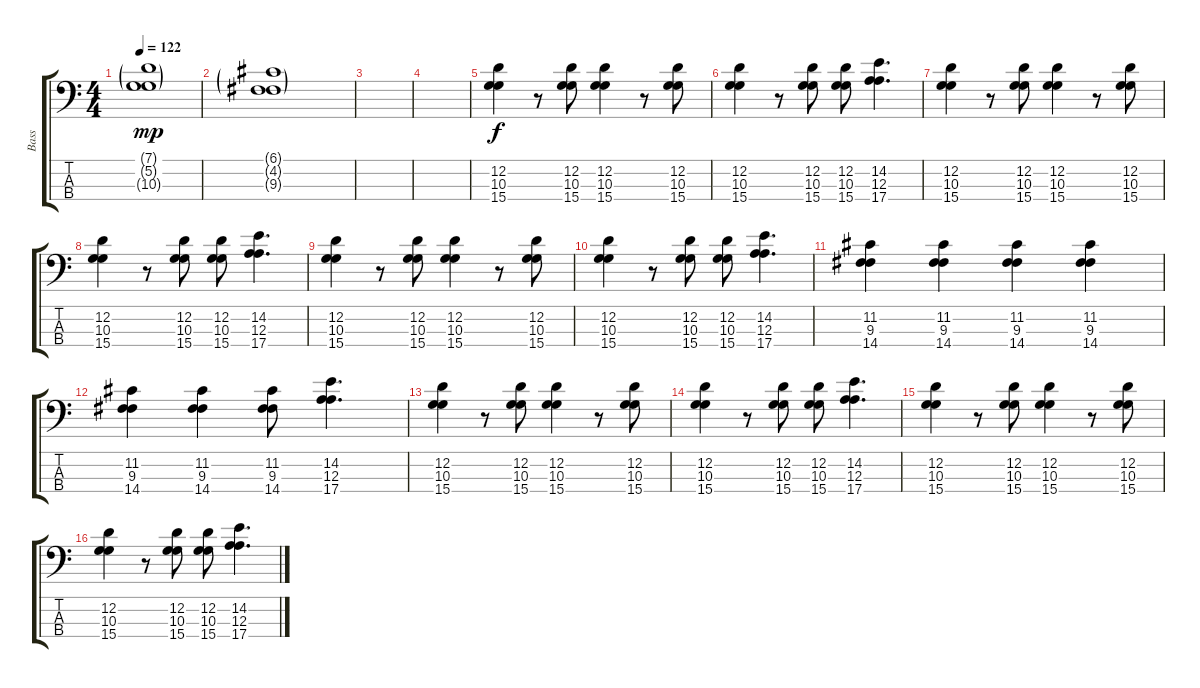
\track ("Bass" "Bass") {instrument electricbassfinger}
\staff {score tabs}
\tuning (G2 D2 A1 E1) {hide}
\ts (4 4)
\tempo 122
\clef f4
\ks c
(7.1{g} 5.2{g} 10.3{g}).1{dy mp} |
(6.1{g} 4.2{g} 9.3{g}).1 |
|
|
(12.2 10.3 15.4).4{dy f volume 12} r.8 (12.2 10.3 15.4).8 (12.2 10.3 15.4).4 r.8 (12.2 10.3 15.4).8 |
(12.2 10.3 15.4).4 r.8 (12.2 10.3 15.4).8 (12.2 10.3 15.4).8 (14.2 12.3 17.4).4{d} |
(12.2 10.3 15.4).4 r.8 (12.2 10.3 15.4).8 (12.2 10.3 15.4).4 r.8 (12.2 10.3 15.4).8 |
(12.2 10.3 15.4).4 r.8 (12.2 10.3 15.4).8 (12.2 10.3 15.4).8 (14.2 12.3 17.4).4{d} |
(12.2 10.3 15.4).4 r.8 (12.2 10.3 15.4).8 (12.2 10.3 15.4).4 r.8 (12.2 10.3 15.4).8 |
(12.2 10.3 15.4).4 r.8 (12.2 10.3 15.4).8 (12.2 10.3 15.4).8 (14.2 12.3 17.4).4{d} |
(11.2 9.3 14.4).4 (11.2 9.3 14.4).4 (11.2 9.3 14.4).4 (11.2 9.3 14.4).4 |
(11.2 9.3 14.4).4 (11.2 9.3 14.4).4 (11.2 9.3 14.4).8 (14.2 12.3 17.4).4{d} |
(12.2 10.3 15.4).4 r.8 (12.2 10.3 15.4).8 (12.2 10.3 15.4).4 r.8 (12.2 10.3 15.4).8 |
(12.2 10.3 15.4).4 r.8 (12.2 10.3 15.4).8 (12.2 10.3 15.4).8 (14.2 12.3 17.4).4{d} |
(12.2 10.3 15.4).4 r.8 (12.2 10.3 15.4).8 (12.2 10.3 15.4).4 r.8 (12.2 10.3 15.4).8 |
(12.2 10.3 15.4).4 r.8 (12.2 10.3 15.4).8 (12.2 10.3 15.4).8 (14.2 12.3 17.4).4{d}
